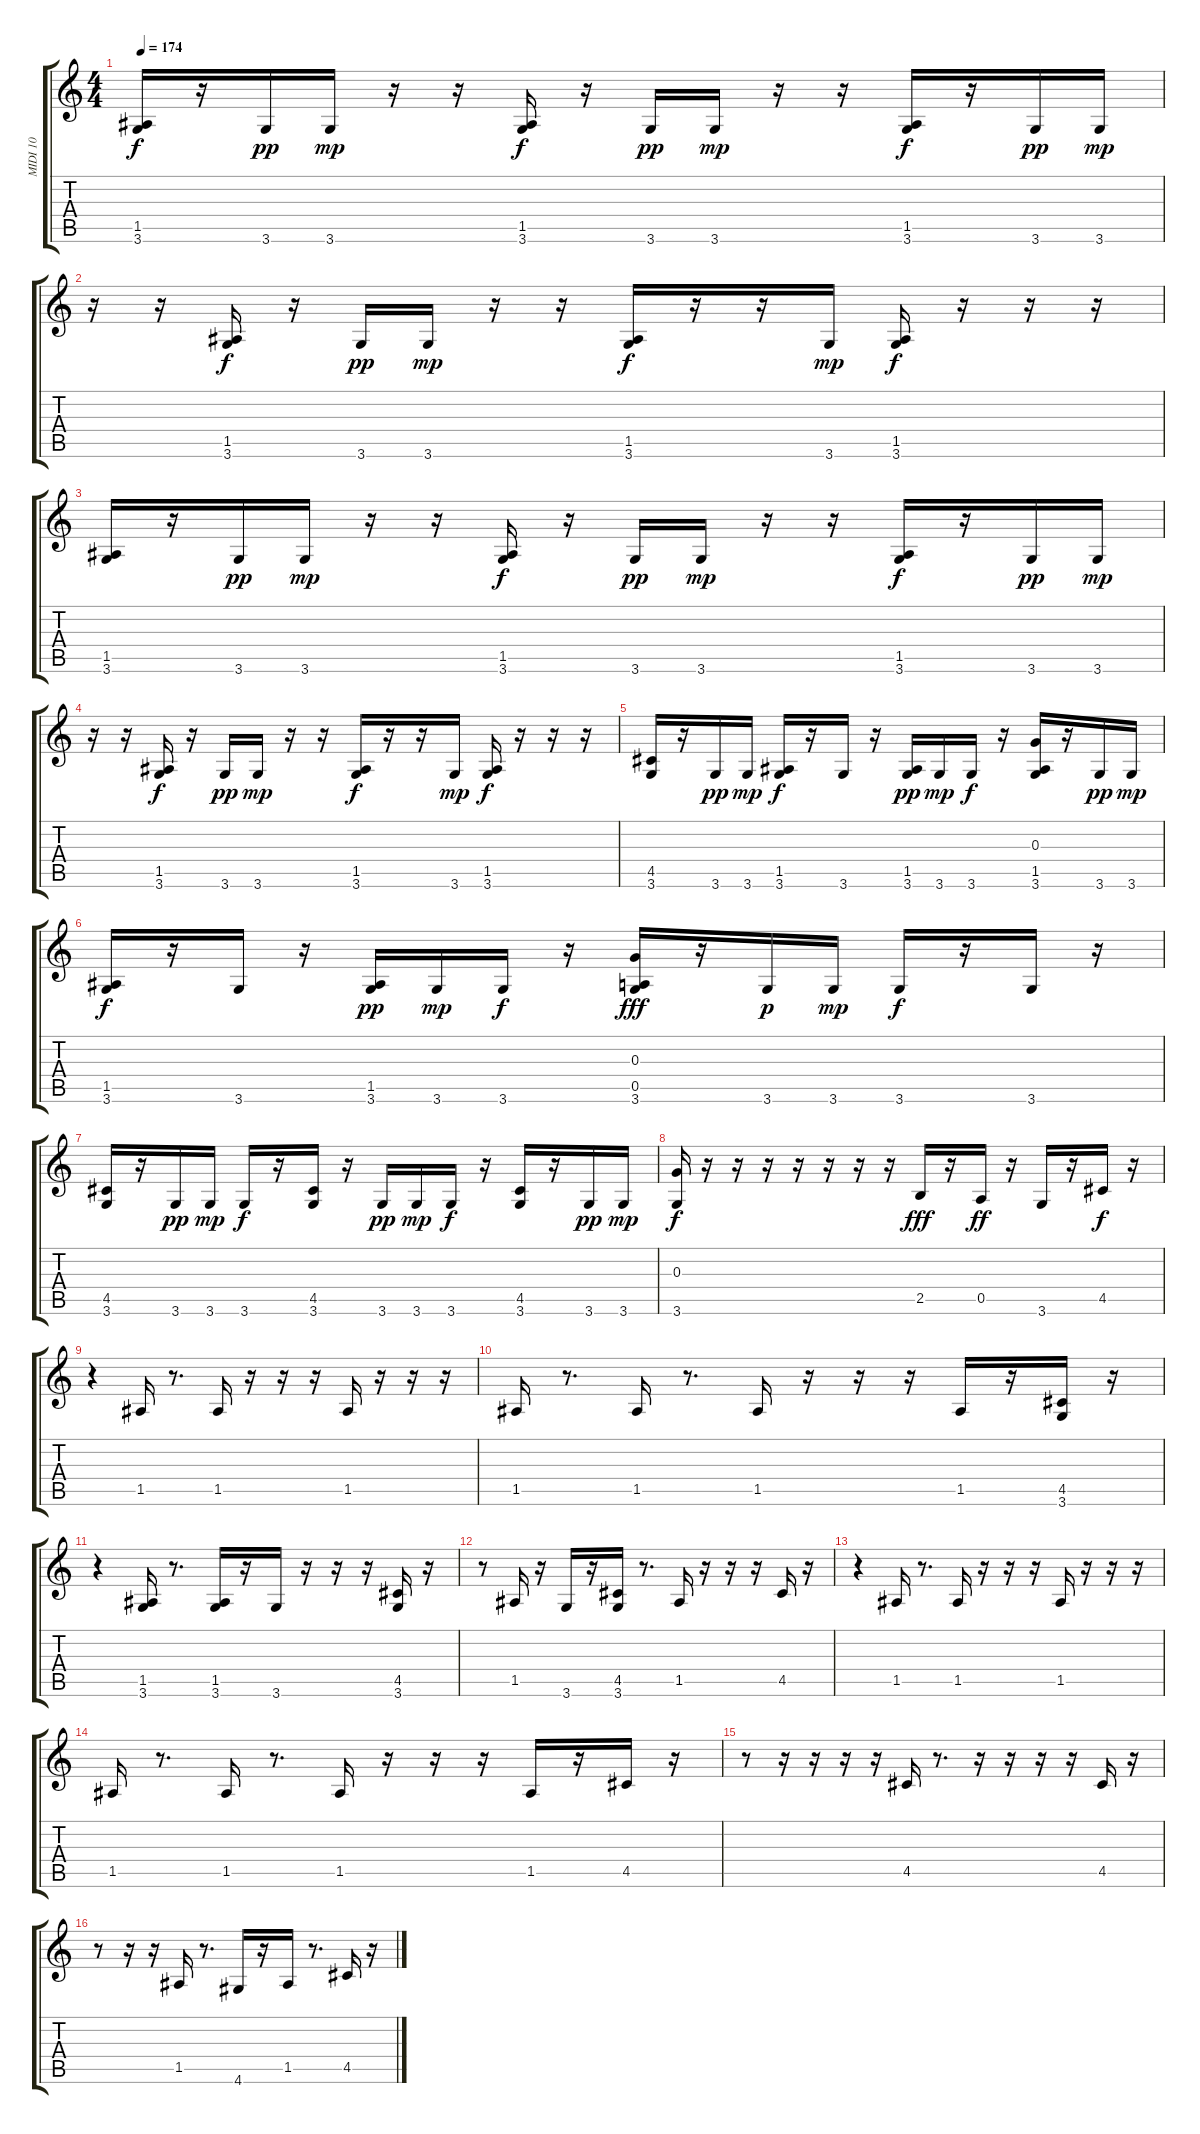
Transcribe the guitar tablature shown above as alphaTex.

\track ("MIDI 10" "MIDI 10") {instrument acousticguitarnylon}
\staff {score tabs}
\tuning (E4 B3 G3 D3 A2 E2) {hide}
\ts (4 4)
\tempo 174
\clef g2
\ks c
(1.5 3.6).16{dy f} r.16 3.6.16{dy pp} 3.6.16{dy mp} r.16 r.16 (1.5 3.6).16{dy f} r.16 3.6.16{dy pp} 3.6.16{dy mp} r.16 r.16 (1.5 3.6).16{dy f} r.16 3.6.16{dy pp} 3.6.16{dy mp} |
r.16 r.16 (1.5 3.6).16{dy f} r.16 3.6.16{dy pp} 3.6.16{dy mp} r.16 r.16 (1.5 3.6).16{dy f} r.16 r.16 3.6.16{dy mp} (1.5 3.6).16{dy f} r.16 r.16 r.16 |
(1.5 3.6).16 r.16 3.6.16{dy pp} 3.6.16{dy mp} r.16 r.16 (1.5 3.6).16{dy f} r.16 3.6.16{dy pp} 3.6.16{dy mp} r.16 r.16 (1.5 3.6).16{dy f} r.16 3.6.16{dy pp} 3.6.16{dy mp} |
r.16 r.16 (1.5 3.6).16{dy f} r.16 3.6.16{dy pp} 3.6.16{dy mp} r.16 r.16 (1.5 3.6).16{dy f} r.16 r.16 3.6.16{dy mp} (1.5 3.6).16{dy f} r.16 r.16 r.16 |
(4.5 3.6).16 r.16 3.6.16{dy pp} 3.6.16{dy mp} (1.5 3.6).16{dy f} r.16 3.6.16 r.16 (1.5 3.6).16{dy pp} 3.6.16{dy mp} 3.6.16{dy f} r.16 (0.3 1.5 3.6).16 r.16 3.6.16{dy pp} 3.6.16{dy mp} |
(1.5 3.6).16{dy f} r.16 3.6.16 r.16 (1.5 3.6).16{dy pp} 3.6.16{dy mp} 3.6.16{dy f} r.16 (0.3 0.5 3.6).16{dy fff} r.16 3.6.16{dy p} 3.6.16{dy mp} 3.6.16{dy f} r.16 3.6.16 r.16 |
(4.5 3.6).16 r.16 3.6.16{dy pp} 3.6.16{dy mp} 3.6.16{dy f} r.16 (4.5 3.6).16 r.16 3.6.16{dy pp} 3.6.16{dy mp} 3.6.16{dy f} r.16 (4.5 3.6).16 r.16 3.6.16{dy pp} 3.6.16{dy mp} |
(0.3 3.6).16{dy f} r.16 r.16 r.16 r.16 r.16 r.16 r.16 2.5.16{dy fff} r.16 0.5.16{dy ff} r.16 3.6.16 r.16 4.5.16{dy f} r.16 |
r.4 1.5.16 r.8{d} 1.5.16 r.16 r.16 r.16 1.5.16 r.16 r.16 r.16 |
1.5.16 r.8{d} 1.5.16 r.8{d} 1.5.16 r.16 r.16 r.16 1.5.16 r.16 (4.5 3.6).16 r.16 |
r.4 (1.5 3.6).16 r.8{d} (1.5 3.6).16 r.16 3.6.16 r.16 r.16 r.16 (4.5 3.6).16 r.16 |
r.8 1.5.16 r.16 3.6.16 r.16 (4.5 3.6).16 r.8{d} 1.5.16 r.16 r.16 r.16 4.5.16 r.16 |
r.4 1.5.16 r.8{d} 1.5.16 r.16 r.16 r.16 1.5.16 r.16 r.16 r.16 |
1.5.16 r.8{d} 1.5.16 r.8{d} 1.5.16 r.16 r.16 r.16 1.5.16 r.16 4.5.16 r.16 |
r.8 r.16 r.16 r.16 r.16 4.5.16 r.8{d} r.16 r.16 r.16 r.16 4.5.16 r.16 |
r.8 r.16 r.16 1.5.16 r.8{d} 4.6.16 r.16 1.5.16 r.8{d} 4.5.16 r.16
